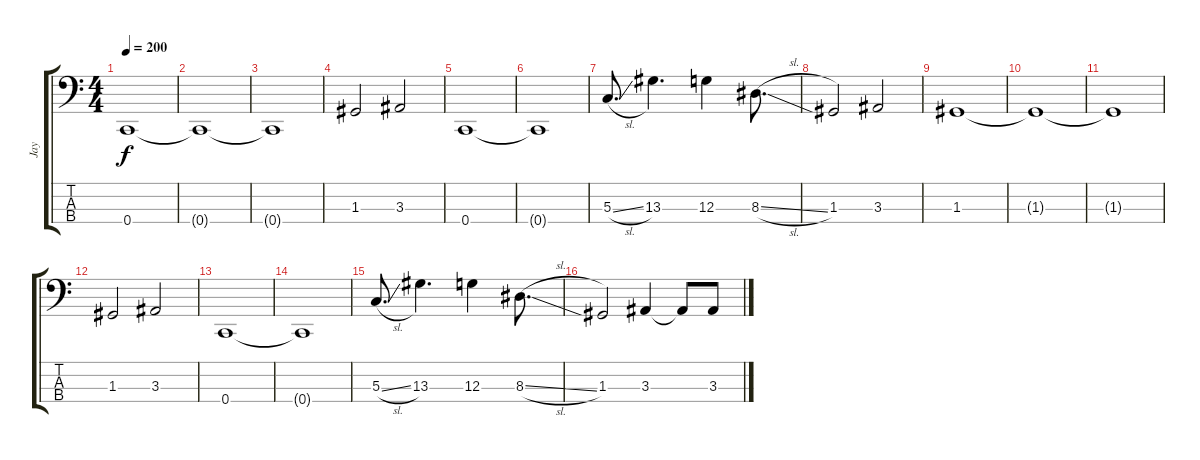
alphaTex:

\track ("Jay" "Jay") {instrument electricbasspick}
\staff {score tabs}
\tuning (F2 C2 G1 C1) {hide}
\ts (4 4)
\tempo 200
\clef f4
\ks c
0.4.1{dy f} |
0.4{t}.1 |
0.4{t}.1 |
1.3.2 3.3.2 |
0.4.1 |
0.4{t}.1 |
5.3{sl}.8{d} 13.3.4{d} 12.3.4 8.3{sl}.8{d} |
1.3.2 3.3.2 |
1.3.1 |
1.3{t}.1 |
1.3{t}.1 |
1.3.2 3.3.2 |
0.4.1 |
0.4{t}.1 |
5.3{sl}.8{d} 13.3.4{d} 12.3.4 8.3{sl}.8{d} |
1.3.2 3.3.4 3.3{t}.8 3.3{ss}.8
